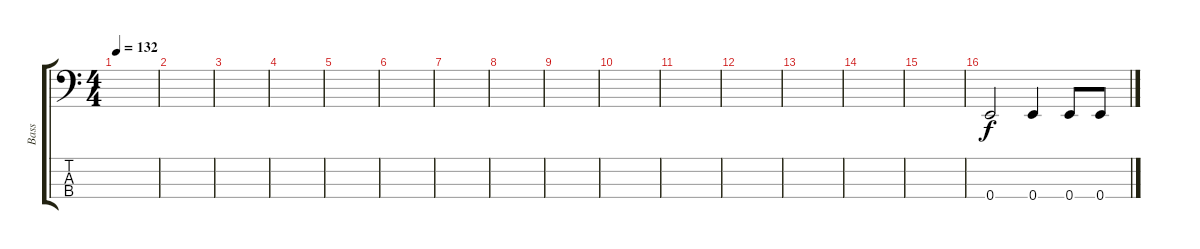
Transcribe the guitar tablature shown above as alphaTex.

\track ("Bass" "Bass") {instrument electricbassfinger}
\staff {score tabs}
\tuning (G2 D2 A1 E1) {hide}
\ts (4 4)
\tempo 132
\clef f4
\ks c
|
|
|
|
|
|
|
|
|
|
|
|
|
|
|
0.4.2 0.4.4 0.4.8 0.4.8
